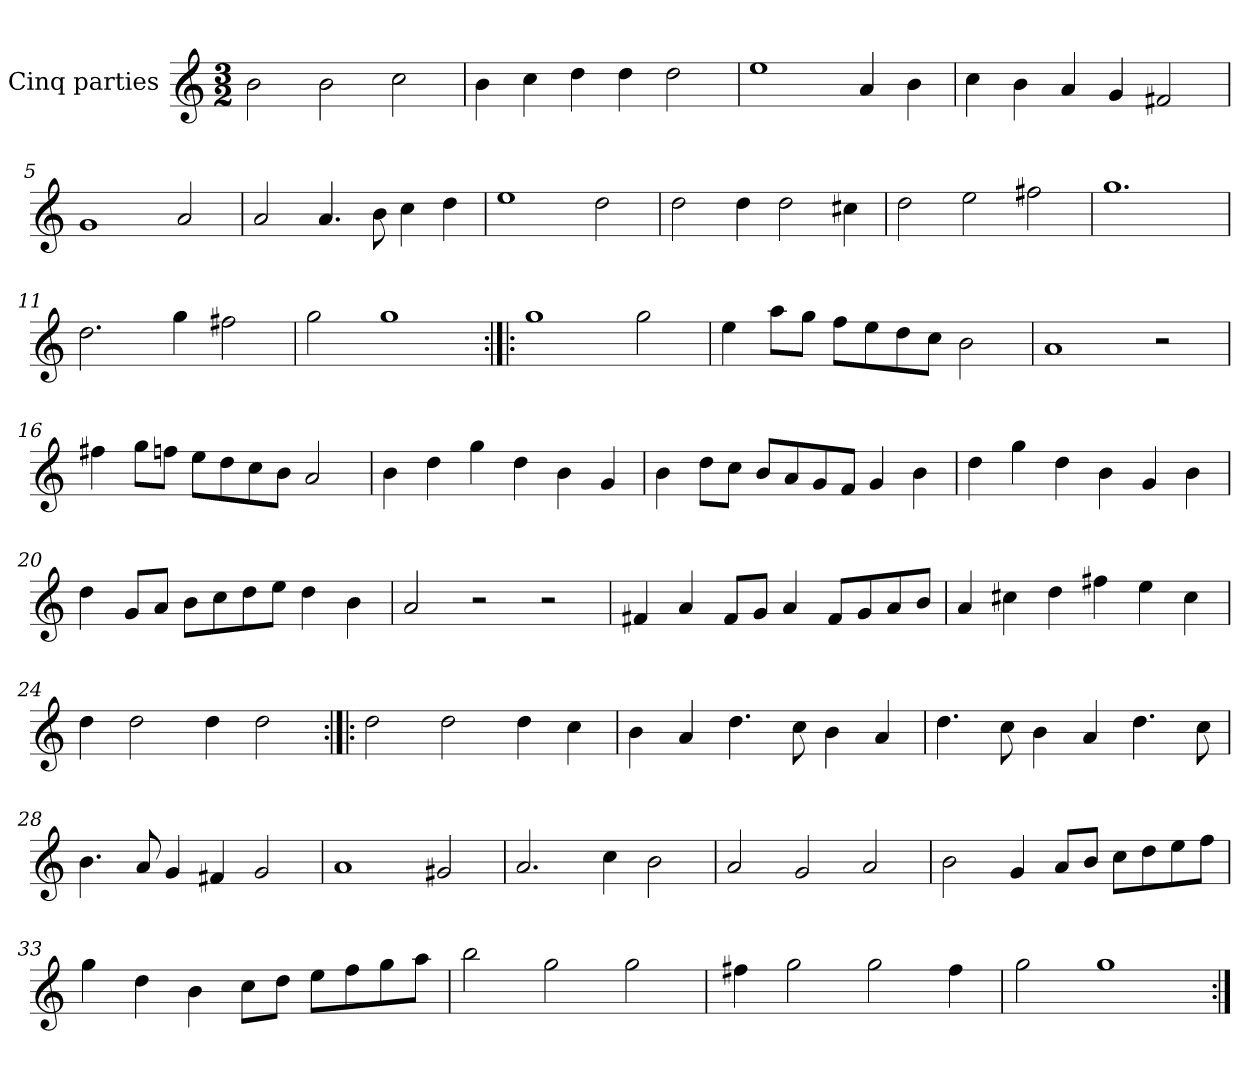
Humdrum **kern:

**kern
*part1
*staff1
*I"Cinq parties
*clefG2
*k[]
*M3/2
*MM180
=1
2b\
2b\
2cc\
=2
4b\
4cc\
4dd\
4dd\
2dd\
=3
1ee
4a/
4b\
=4
4cc\
4b\
4a/
4g/
2f#X/
=5
1g
2a/
=6
2a/
4.a/
8b\
4cc\
4dd\
=7
1ee
2dd\
=8
2dd\
4dd\
2dd\
4cc#X\
=9
2dd\
2ee\
2ff#X\
=10
1.gg
=11
2.dd\
4gg\
2ff#X\
=12
2gg\
1gg
=13:|!|:
1gg
2gg\
=14
4ee\
8aa\L
8gg\J
8ff\L
8ee\
8dd\
8cc\J
2b\
=15
1a
2r
=16
4ff#X\
8gg\L
8ffn\J
8ee\L
8dd\
8cc\
8b\J
2a/
=17
4b\
4dd\
4gg\
4dd\
4b\
4g/
=18
4b\
8dd\L
8cc\J
8b/L
8a/
8g/
8f/J
4g/
4b\
=19
4dd\
4gg\
4dd\
4b\
4g/
4b\
=20
4dd\
8g/L
8a/J
8b\L
8cc\
8dd\
8ee\J
4dd\
4b\
=21
2a/
2r
2r
=22
4f#X/
4a/
8f#/L
8g/J
4a/
8f#/L
8g/
8a/
8b/J
=23
4a/
4cc#X\
4dd\
4ff#X\
4ee\
4cc#\
=24
4dd\
2dd\
4dd\
2dd\
=25:|!|:
2dd\
2dd\
4dd\
4cc\
=26
4b\
4a/
4.dd\
8cc\
4b\
4a/
=27
4.dd\
8cc\
4b\
4a/
4.dd\
8cc\
=28
4.b\
8a/
4g/
4f#X/
2g/
=29
1a
2g#X/
=30
2.a/
4cc\
2b\
=31
2a/
2g/
2a/
=32
2b\
4g/
8a/L
8b/J
8cc\L
8dd\
8ee\
8ff\J
=33
4gg\
4dd\
4b\
8cc\L
8dd\J
8ee\L
8ff\
8gg\
8aa\J
=34
2bb\
2gg\
2gg\
=35
4ff#X\
2gg\
2gg\
4ff#\
=36
2gg\
1gg
=:|!
*-
